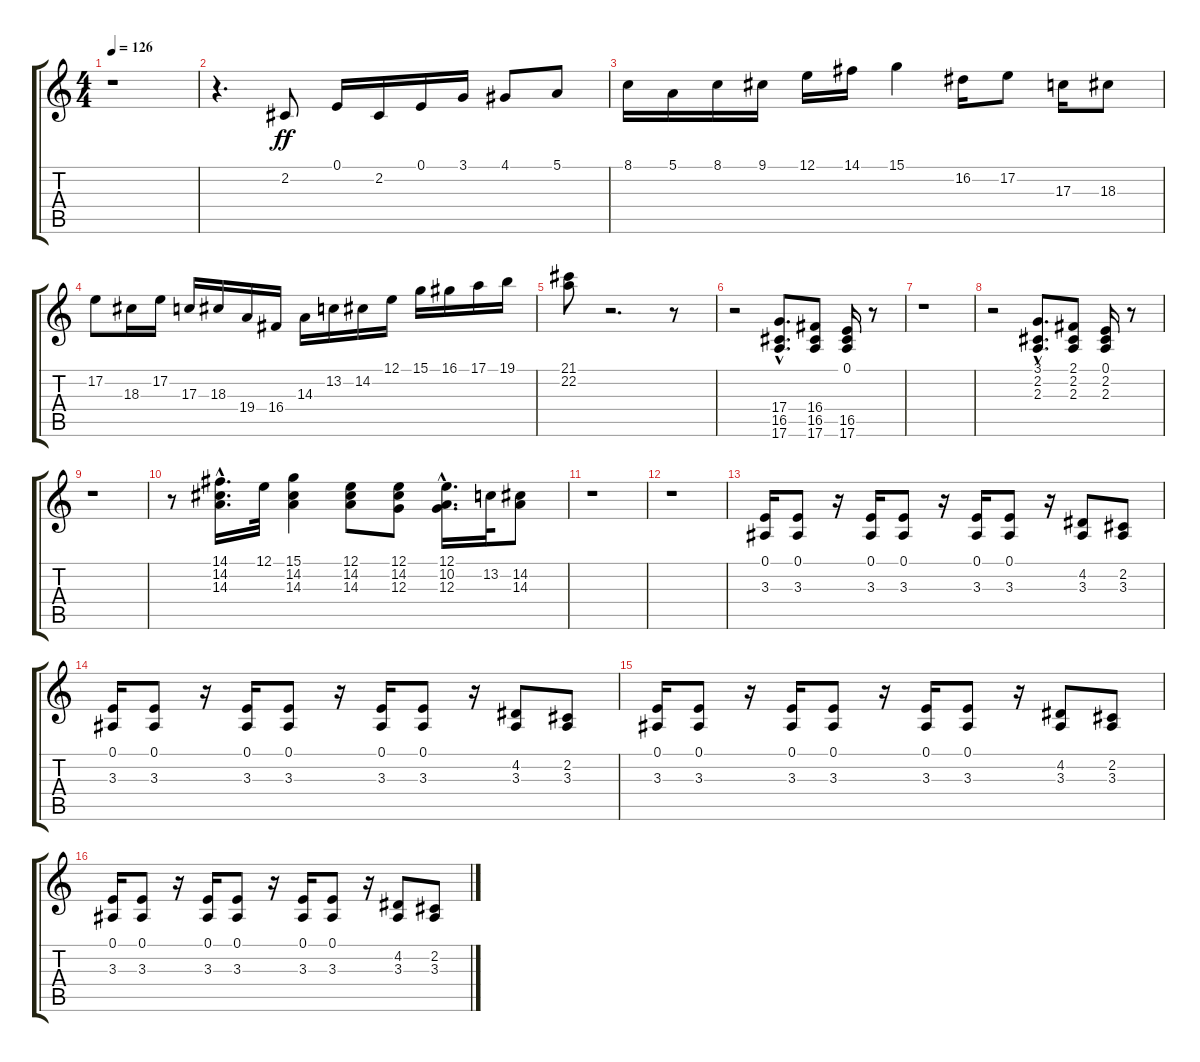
\track "" {instrument brightacousticpiano}
\staff {score tabs}
\tuning (E4 B3 G3 D3 A2 E2) {hide}
\ts (4 4)
\tempo 126
\clef g2
\ks c
r.1{dy ff} |
r.4{d} 2.2.8 0.1.16 2.2.16 0.1.16 3.1.16 4.1.8 5.1.8 |
8.1.16 5.1.16 8.1.16 9.1.16 12.1.16 14.1.16 15.1.4 16.2.16 17.2.8 17.3.16 18.3.8 |
17.2.8 18.3.16 17.2.16 17.3.16 18.3.16 19.4.16 16.4.16 14.3.16 13.2.16 14.2.16 12.1.16 15.1.16 16.1.16 17.1.16 19.1.16 |
(21.1 22.2).8 r.2{d} r.8 |
r.2 (17.4{hac} 16.5{hac} 17.6{hac}).8{d} (16.4 16.5 17.6).8 (0.1 16.5 17.6).16 r.8 |
r.1 |
r.2 (3.1{hac} 2.2{hac} 2.3{hac}).8{d} (2.1 2.2 2.3).8 (0.1 2.2 2.3).16 r.8 |
r.1 |
r.8 (14.1{hac} 14.2{hac} 14.3{hac}).16{d} 12.1.32 (15.1 14.2 14.3).4 (12.1 14.2 14.3).8 (12.1 14.2 12.3).8 (12.1{hac} 10.2{hac} 12.3{hac}).16{d} 13.2.32 (14.2 14.3).8 |
r.1 |
r.1 |
(0.1 3.3).16 (0.1 3.3).8 r.16 (0.1 3.3).16 (0.1 3.3).8 r.16 (0.1 3.3).16 (0.1 3.3).8 r.16 (4.2 3.3).8 (2.2 3.3).8 |
(0.1 3.3).16 (0.1 3.3).8 r.16 (0.1 3.3).16 (0.1 3.3).8 r.16 (0.1 3.3).16 (0.1 3.3).8 r.16 (4.2 3.3).8 (2.2 3.3).8 |
(0.1 3.3).16 (0.1 3.3).8 r.16 (0.1 3.3).16 (0.1 3.3).8 r.16 (0.1 3.3).16 (0.1 3.3).8 r.16 (4.2 3.3).8 (2.2 3.3).8 |
(0.1 3.3).16 (0.1 3.3).8 r.16 (0.1 3.3).16 (0.1 3.3).8 r.16 (0.1 3.3).16 (0.1 3.3).8 r.16 (4.2 3.3).8 (2.2 3.3).8
